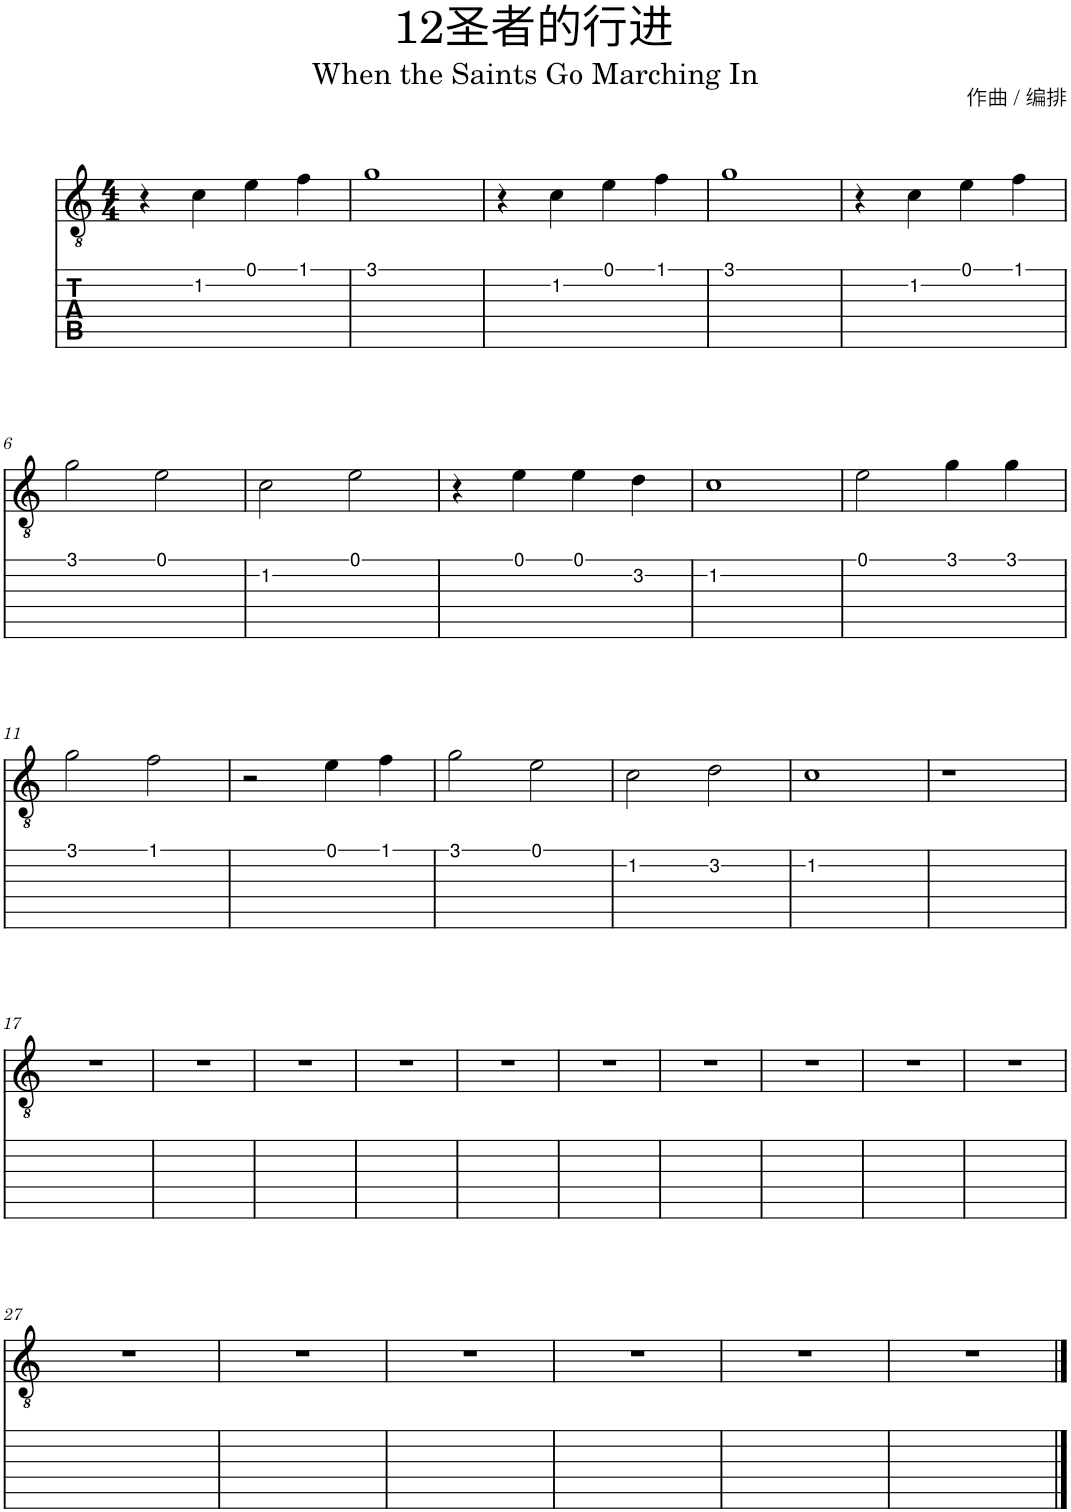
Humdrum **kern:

**kern	**kern
*part1	*part1
*staff2	*staff1
*I"Guitar	*
*I'Guit.	*
*stria6	*
*	*clefGv2
*k[]	*k[]
*M4/4	*M4/4
=1	=1
4r	4r
4c	4c\
4e	4e\
4f	4f\
=2	=2
1g	1g
=3	=3
4r	4r
4c	4c\
4e	4e\
4f	4f\
=4	=4
1g	1g
=5	=5
4r	4r
4c	4c\
4e	4e\
4f	4f\
!!LO:LB:g=z
=6	=6
2g	2g\
2e	2e\
=7	=7
2c	2c\
2e	2e\
=8	=8
4r	4r
4e	4e\
4e	4e\
4d	4d\
=9	=9
1c	1c
=10	=10
2e	2e\
4g	4g\
4g	4g\
!!LO:LB:g=z
=11	=11
2g	2g\
2f	2f\
=12	=12
2r	2r
4e	4e\
4f	4f\
=13	=13
2g	2g\
2e	2e\
=14	=14
2c	2c\
2d	2d\
=15	=15
1c	1c
=16	=16
1r	1r
!!LO:LB:g=z
=17	=17
1r	1r
=18	=18
1r	1r
=19	=19
1r	1r
=20	=20
1r	1r
=21	=21
1r	1r
=22	=22
1r	1r
=23	=23
1r	1r
=24	=24
1r	1r
=25	=25
1r	1r
=26	=26
1r	1r
!!LO:LB:g=z
=27	=27
1r	1r
=28	=28
1r	1r
=29	=29
1r	1r
=30	=30
1r	1r
=31	=31
1r	1r
=32	=32
1r	1r
==	==
*-	*-
